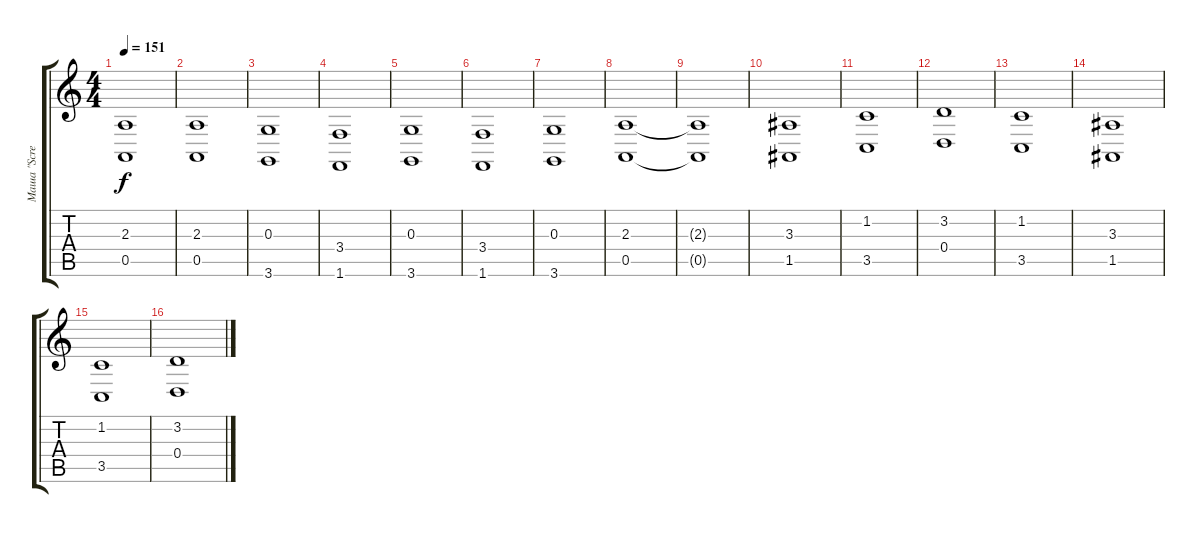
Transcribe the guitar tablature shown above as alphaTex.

\track ("Маша \"Scream\"" "Маша \"Scre") {instrument pad4choir}
\staff {score tabs}
\tuning (E4 B3 G3 D3 A2 E2) {hide}
\ts (4 4)
\tempo 151
\clef g2
\ks c
(2.3{t} 0.5{t}).1{dy f} |
(2.3 0.5).1 |
(0.3 3.6).1 |
(3.4 1.6).1 |
(0.3 3.6).1 |
(3.4 1.6).1 |
(0.3 3.6).1 |
(2.3 0.5).1 |
(2.3{t} 0.5{t}).1 |
(3.3 1.5).1 |
(1.2 3.5).1 |
(3.2 0.4).1 |
(1.2 3.5).1 |
(3.3 1.5).1 |
(1.2 3.5).1 |
(3.2 0.4).1
